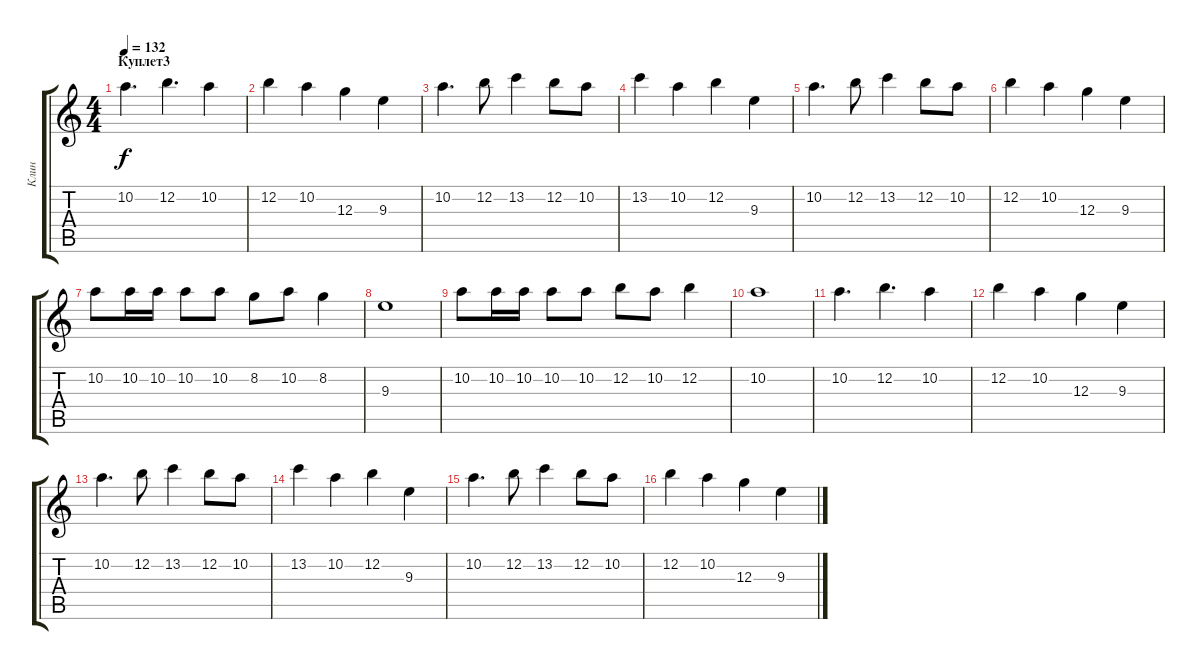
\track ("Клин" "Клин") {instrument acousticguitarsteel}
\staff {score tabs}
\tuning (E4 B3 G3 D3 A2 E2) {hide}
\ts (4 4)
\section ("" "Куплет3")
\tempo 132
\clef g2
\ks c
10.2.4{d dy f} 12.2.4{d} 10.2.4 |
12.2.4 10.2.4 12.3.4 9.3.4 |
10.2.4{d} 12.2.8 13.2.4 12.2.8 10.2.8 |
13.2.4 10.2.4 12.2.4 9.3.4 |
10.2.4{d} 12.2.8 13.2.4 12.2.8 10.2.8 |
12.2.4 10.2.4 12.3.4 9.3.4 |
10.2.8 10.2.16 10.2.16 10.2.8 10.2.8 8.2.8 10.2.8 8.2.4 |
9.3.1 |
10.2.8 10.2.16 10.2.16 10.2.8 10.2.8 12.2.8 10.2.8 12.2.4 |
10.2.1 |
10.2.4{d} 12.2.4{d} 10.2.4 |
12.2.4 10.2.4 12.3.4 9.3.4 |
10.2.4{d} 12.2.8 13.2.4 12.2.8 10.2.8 |
13.2.4 10.2.4 12.2.4 9.3.4 |
10.2.4{d} 12.2.8 13.2.4 12.2.8 10.2.8 |
12.2.4 10.2.4 12.3.4 9.3.4
